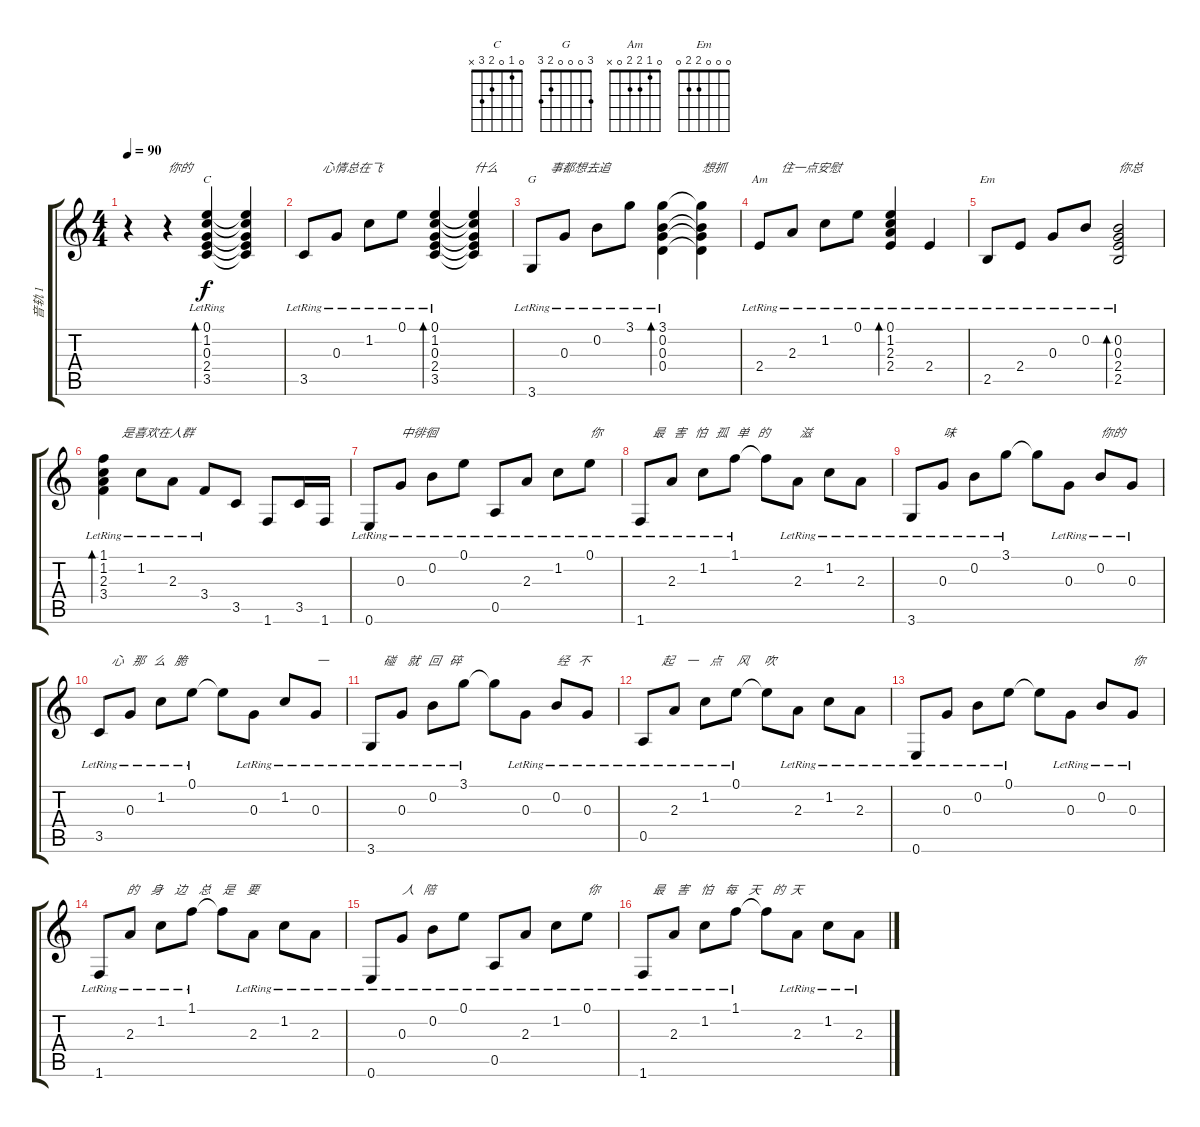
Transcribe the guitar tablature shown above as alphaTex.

\track ("音轨 1" "音轨 1") {instrument acousticguitarsteel}
\staff {score tabs}
\tuning (E4 B3 G3 D3 A2 E2) {hide}
\chord ("C" 0 1 0 2 3 x)
\chord ("G" 3 0 0 0 2 3)
\chord ("Am" 0 1 2 2 0 x)
\chord ("Em" 0 0 0 2 2 0)
\ts (4 4)
\tempo 90
\clef g2
\ks c
r.4{dy f instrument acousticguitarsteel} r.4{txt "你的"} (0.1{lr} 1.2{lr} 0.3{lr} 2.4{lr} 3.5{lr}).4{bd 480 ch "C"} (0.1{t} 1.2{t} 0.3{t} 2.4{t} 3.5{t}).4 |
3.5{lr}.8{txt "      心情总在飞"} 0.3{lr}.8 1.2{lr}.8 0.1{lr}.8 (0.1{lr} 1.2{lr} 0.3{lr} 2.4{lr} 3.5{lr}).4{bd 480} (0.1{t} 1.2{t} 0.3{t} 2.4{t} 3.5{t}).4{txt "什么"} |
3.6{lr}.8{ch "G" txt "      事都想去追"} 0.3{lr}.8 0.2{lr}.8 3.1{lr}.8 (3.1{lr} 0.2{lr} 0.3{lr} 0.4{lr}).4{bd 480} (3.1{t} 0.2{t} 0.3{t} 0.4{t}).4{txt "想抓"} |
2.4{lr}.8{ch "Am" txt "       住一点安慰"} 2.3{lr}.8 1.2{lr}.8 0.1{lr}.8 (0.1{lr} 1.2{lr} 2.3{lr} 2.4{lr}).4{bd 480} 2.4{lr}.4 |
2.5{lr}.8{ch "Em"} 2.4{lr}.8 0.3{lr}.8 0.2{lr}.8 (0.2{lr} 0.3{lr} 2.4{lr} 2.5{lr}).2{bd 480 txt "你总"} |
(1.1{lr} 1.2{lr} 2.3{lr} 3.4{lr}).4{bd 480 txt "      是喜欢在人群"} 1.2{lr}.8 2.3{lr}.8 3.4{lr}.8 3.5.8 1.6.8 3.5.16 1.6.16 |
0.6{lr}.8 0.3{lr}.8{txt "中徘徊"} 0.2{lr}.8 0.1{lr}.8 0.5{lr}.8 2.3{lr}.8 1.2{lr}.8 0.1{lr}.8{txt "你"} |
1.6{lr}.8{txt "    最   害   怕   孤   单   的          滋      "} 2.3{lr}.8 1.2{lr}.8 1.1{lr}.8 1.1{t}.8 2.3{lr}.8 1.2{lr}.8 2.3{lr}.8 |
3.6{lr}.8 0.3{lr}.8{txt "味"} 0.2{lr}.8 3.1{lr}.8 3.1{t}.8 0.3{lr}.8 0.2{lr}.8{txt "你的"} 0.3{lr}.8 |
3.5{lr}.8{txt "    心   那   么   脆"} 0.3{lr}.8 1.2{lr}.8 0.1{lr}.8 0.1{t}.8 0.3{lr}.8 1.2{lr}.8 0.3{lr}.8{txt "一"} |
3.6{lr}.8{txt "    碰    就   回   碎"} 0.3{lr}.8 0.2{lr}.8 3.1{lr}.8 3.1{t}.8 0.3{lr}.8 0.2{lr}.8{txt "经   不"} 0.3{lr}.8 |
0.5{lr}.8{txt "      起    一    点     风     吹"} 2.3{lr}.8 1.2{lr}.8 0.1{lr}.8 0.1{t}.8 2.3{lr}.8 1.2{lr}.8 2.3{lr}.8 |
0.6{lr}.8 0.3{lr}.8 0.2{lr}.8 0.1{lr}.8 0.1{t}.8 0.3{lr}.8 0.2{lr}.8 0.3{lr}.8{txt "你"} |
1.6{lr}.8{txt "         的    身    边    总    是    要"} 2.3{lr}.8 1.2{lr}.8 1.1{lr}.8 1.1{t}.8 2.3{lr}.8 1.2{lr}.8 2.3{lr}.8 |
0.6{lr}.8 0.3{lr}.8{txt "人   陪"} 0.2{lr}.8 0.1{lr}.8 0.5{lr}.8 2.3{lr}.8 1.2{lr}.8 0.1{lr}.8{txt "你"} |
1.6{lr}.8{txt "   最    害    怕    每    天    的  天"} 2.3{lr}.8 1.2{lr}.8 1.1{lr}.8 1.1{t}.8 2.3{lr}.8 1.2{lr}.8 2.3{lr}.8
